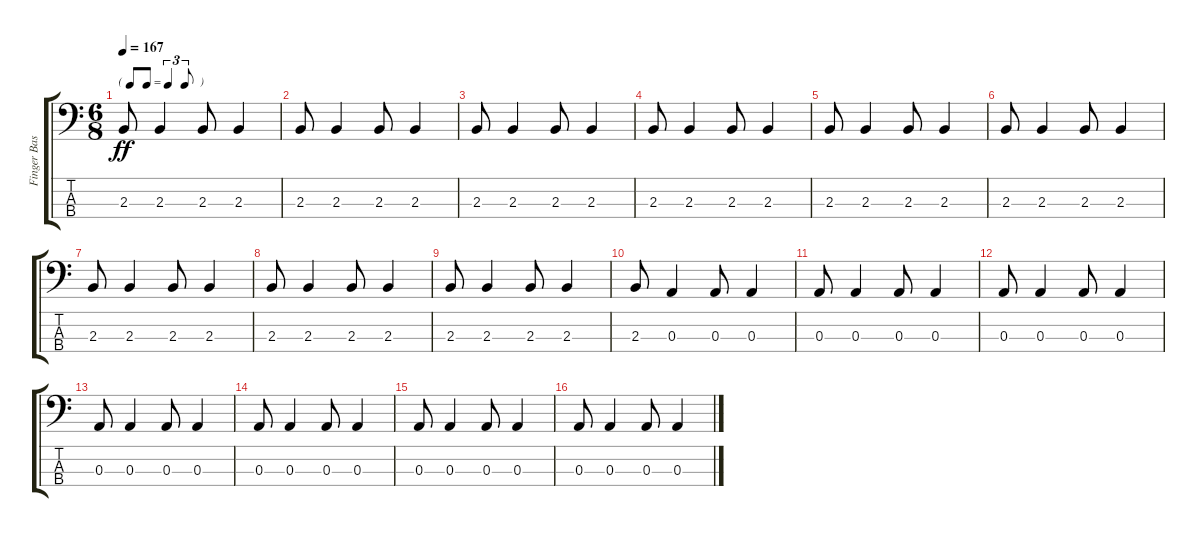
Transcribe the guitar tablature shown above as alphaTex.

\track ("Finger Bass LC" "Finger Bas") {instrument electricbassfinger}
\staff {score tabs}
\tuning (G2 D2 A1 E1) {hide}
\ts (6 8)
\tf triplet8th
\tempo 167
\clef f4
\ks c
2.3.8{dy ff} 2.3.4 2.3.8 2.3.4 |
2.3.8 2.3.4 2.3.8 2.3.4 |
2.3.8 2.3.4 2.3.8 2.3.4 |
2.3.8 2.3.4 2.3.8 2.3.4 |
2.3.8 2.3.4 2.3.8 2.3.4 |
2.3.8 2.3.4 2.3.8 2.3.4 |
2.3.8 2.3.4 2.3.8 2.3.4 |
2.3.8 2.3.4 2.3.8 2.3.4 |
2.3.8 2.3.4 2.3.8 2.3.4 |
2.3.8 0.3.4 0.3.8 0.3.4 |
0.3.8 0.3.4 0.3.8 0.3.4 |
0.3.8 0.3.4 0.3.8 0.3.4 |
0.3.8 0.3.4 0.3.8 0.3.4 |
0.3.8 0.3.4 0.3.8 0.3.4 |
0.3.8 0.3.4 0.3.8 0.3.4 |
0.3.8 0.3.4 0.3.8 0.3.4
